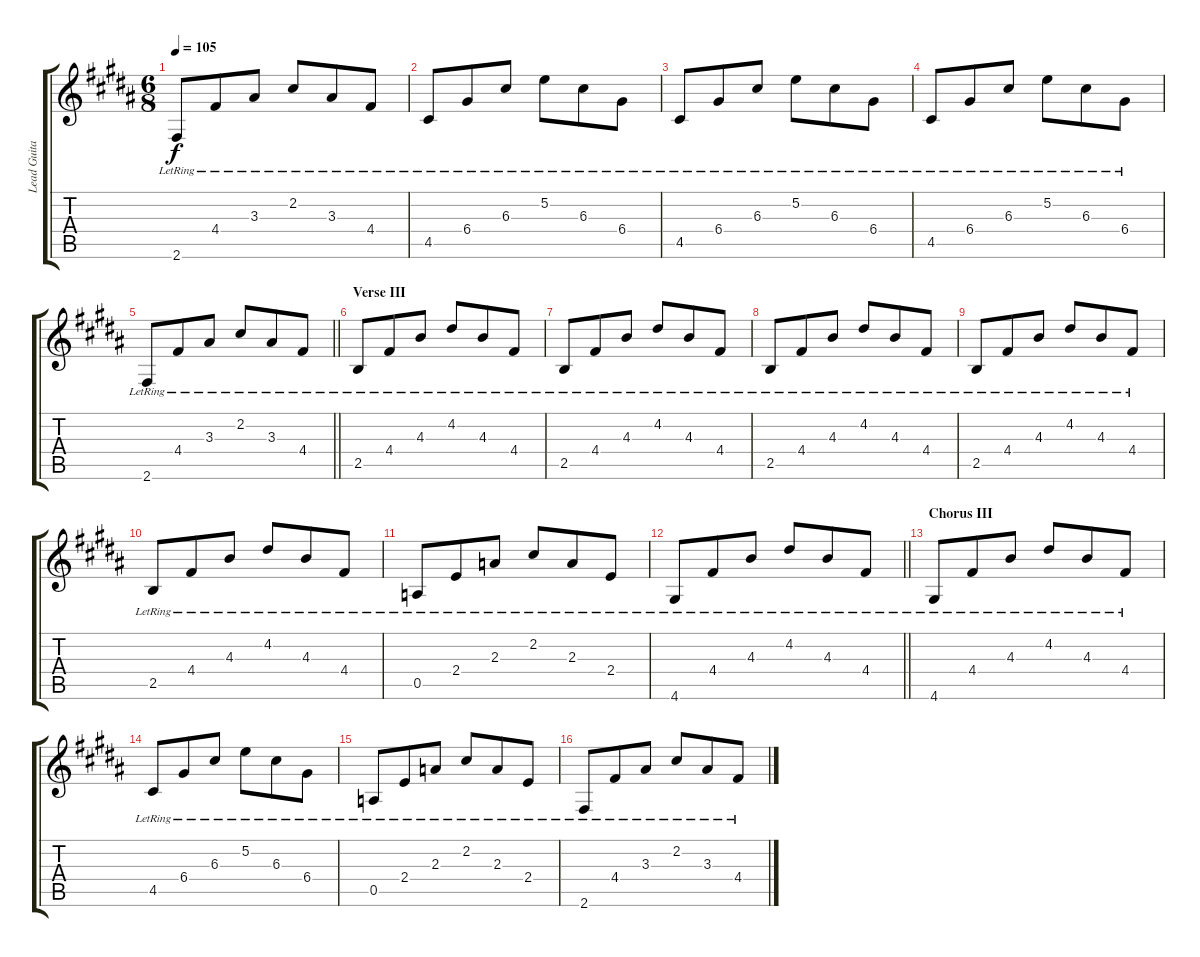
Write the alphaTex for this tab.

\track ("Lead Guitar" "Lead Guita") {instrument electricguitarjazz}
\staff {score tabs}
\tuning (E4 B3 G3 D3 A2 E2) {hide}
\ts (6 8)
\tempo 105
\clef g2
\ks b
2.6{lr}.8{dy f} 4.4{lr}.8 3.3{lr}.8 2.2{lr}.8 3.3{lr}.8 4.4{lr}.8 |
4.5{lr}.8 6.4{lr}.8 6.3{lr}.8 5.2{lr}.8 6.3{lr}.8 6.4{lr}.8 |
4.5{lr}.8 6.4{lr}.8 6.3{lr}.8 5.2{lr}.8 6.3{lr}.8 6.4{lr}.8 |
4.5{lr}.8 6.4{lr}.8 6.3{lr}.8 5.2{lr}.8 6.3{lr}.8 6.4{lr}.8 |
\barLineRight lightlight
2.6{lr}.8 4.4{lr}.8 3.3{lr}.8 2.2{lr}.8 3.3{lr}.8 4.4{lr}.8 |
\section ("" "Verse III")
2.5{lr}.8 4.4{lr}.8 4.3{lr}.8 4.2{lr}.8 4.3{lr}.8 4.4{lr}.8 |
2.5{lr}.8 4.4{lr}.8 4.3{lr}.8 4.2{lr}.8 4.3{lr}.8 4.4{lr}.8 |
2.5{lr}.8 4.4{lr}.8 4.3{lr}.8 4.2{lr}.8 4.3{lr}.8 4.4{lr}.8 |
2.5{lr}.8 4.4{lr}.8 4.3{lr}.8 4.2{lr}.8 4.3{lr}.8 4.4{lr}.8 |
2.5{lr}.8 4.4{lr}.8 4.3{lr}.8 4.2{lr}.8 4.3{lr}.8 4.4{lr}.8 |
0.5{lr}.8 2.4{lr}.8 2.3{lr}.8 2.2{lr}.8 2.3{lr}.8 2.4{lr}.8 |
\barLineRight lightlight
4.6{lr}.8 4.4{lr}.8 4.3{lr}.8 4.2{lr}.8 4.3{lr}.8 4.4{lr}.8 |
\section ("" "Chorus III")
4.6{lr}.8 4.4{lr}.8 4.3{lr}.8 4.2{lr}.8 4.3{lr}.8 4.4{lr}.8 |
4.5{lr}.8 6.4{lr}.8 6.3{lr}.8 5.2{lr}.8 6.3{lr}.8 6.4{lr}.8 |
0.5{lr}.8 2.4{lr}.8 2.3{lr}.8 2.2{lr}.8 2.3{lr}.8 2.4{lr}.8 |
2.6{lr}.8 4.4{lr}.8 3.3{lr}.8 2.2{lr}.8 3.3{lr}.8 4.4{lr}.8
